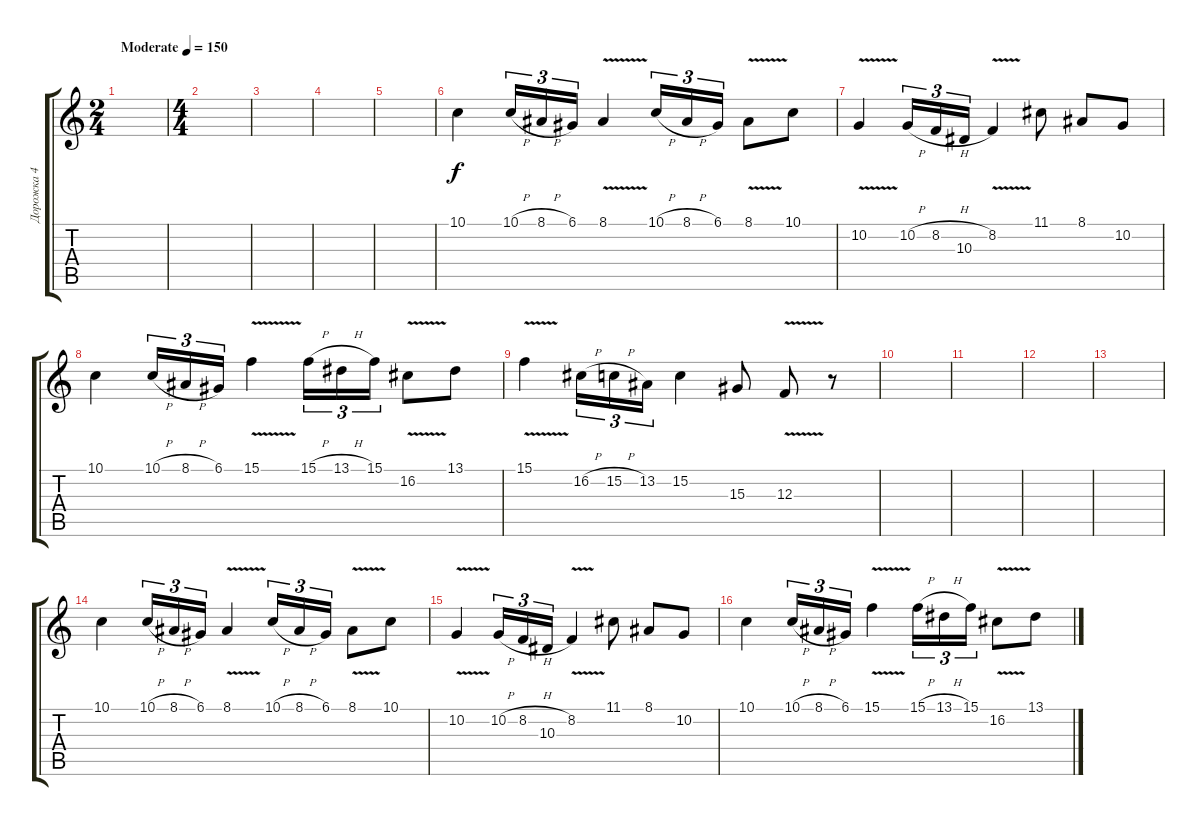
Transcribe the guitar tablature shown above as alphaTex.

\track ("Дорожка 4" "Дорожка 4") {instrument flute}
\staff {score tabs}
\tuning (D4 A3 F3 C3 G2 D2) {hide}
\ts (2 4)
\tempo (150 "Moderate")
\clef g2
\ks c
|
\ts (4 4)
|
|
|
|
10.1.4 10.1{h}.16{tu (3 2)} 8.1{h}.16{tu (3 2)} 6.1.16{tu (3 2)} 8.1{v}.4 10.1{h}.16{tu (3 2)} 8.1{h}.16{tu (3 2)} 6.1.16{tu (3 2)} 8.1{v}.8 10.1.8 |
10.2{v}.4 10.2{h}.16{tu (3 2)} 8.2{h}.16{tu (3 2)} 10.3.16{tu (3 2)} 8.2{v}.4 11.1.8 8.1.8 10.2.8 |
10.1.4 10.1{h}.16{tu (3 2)} 8.1{h}.16{tu (3 2)} 6.1.16{tu (3 2)} 15.1{v}.4 15.1{h}.16{tu (3 2)} 13.1{h}.16{tu (3 2)} 15.1.16{tu (3 2)} 16.2{v}.8 13.1.8 |
15.1{v}.4 16.2{h}.16{tu (3 2)} 15.2{h}.16{tu (3 2)} 13.2.16{tu (3 2)} 15.2.4 15.3.8 12.3{v}.8 r.8 |
|
|
|
|
10.1.4 10.1{h}.16{tu (3 2)} 8.1{h}.16{tu (3 2)} 6.1.16{tu (3 2)} 8.1{v}.4 10.1{h}.16{tu (3 2)} 8.1{h}.16{tu (3 2)} 6.1.16{tu (3 2)} 8.1{v}.8 10.1.8 |
10.2{v}.4 10.2{h}.16{tu (3 2)} 8.2{h}.16{tu (3 2)} 10.3.16{tu (3 2)} 8.2{v}.4 11.1.8 8.1.8 10.2.8 |
10.1.4 10.1{h}.16{tu (3 2)} 8.1{h}.16{tu (3 2)} 6.1.16{tu (3 2)} 15.1{v}.4 15.1{h}.16{tu (3 2)} 13.1{h}.16{tu (3 2)} 15.1.16{tu (3 2)} 16.2{v}.8 13.1.8
